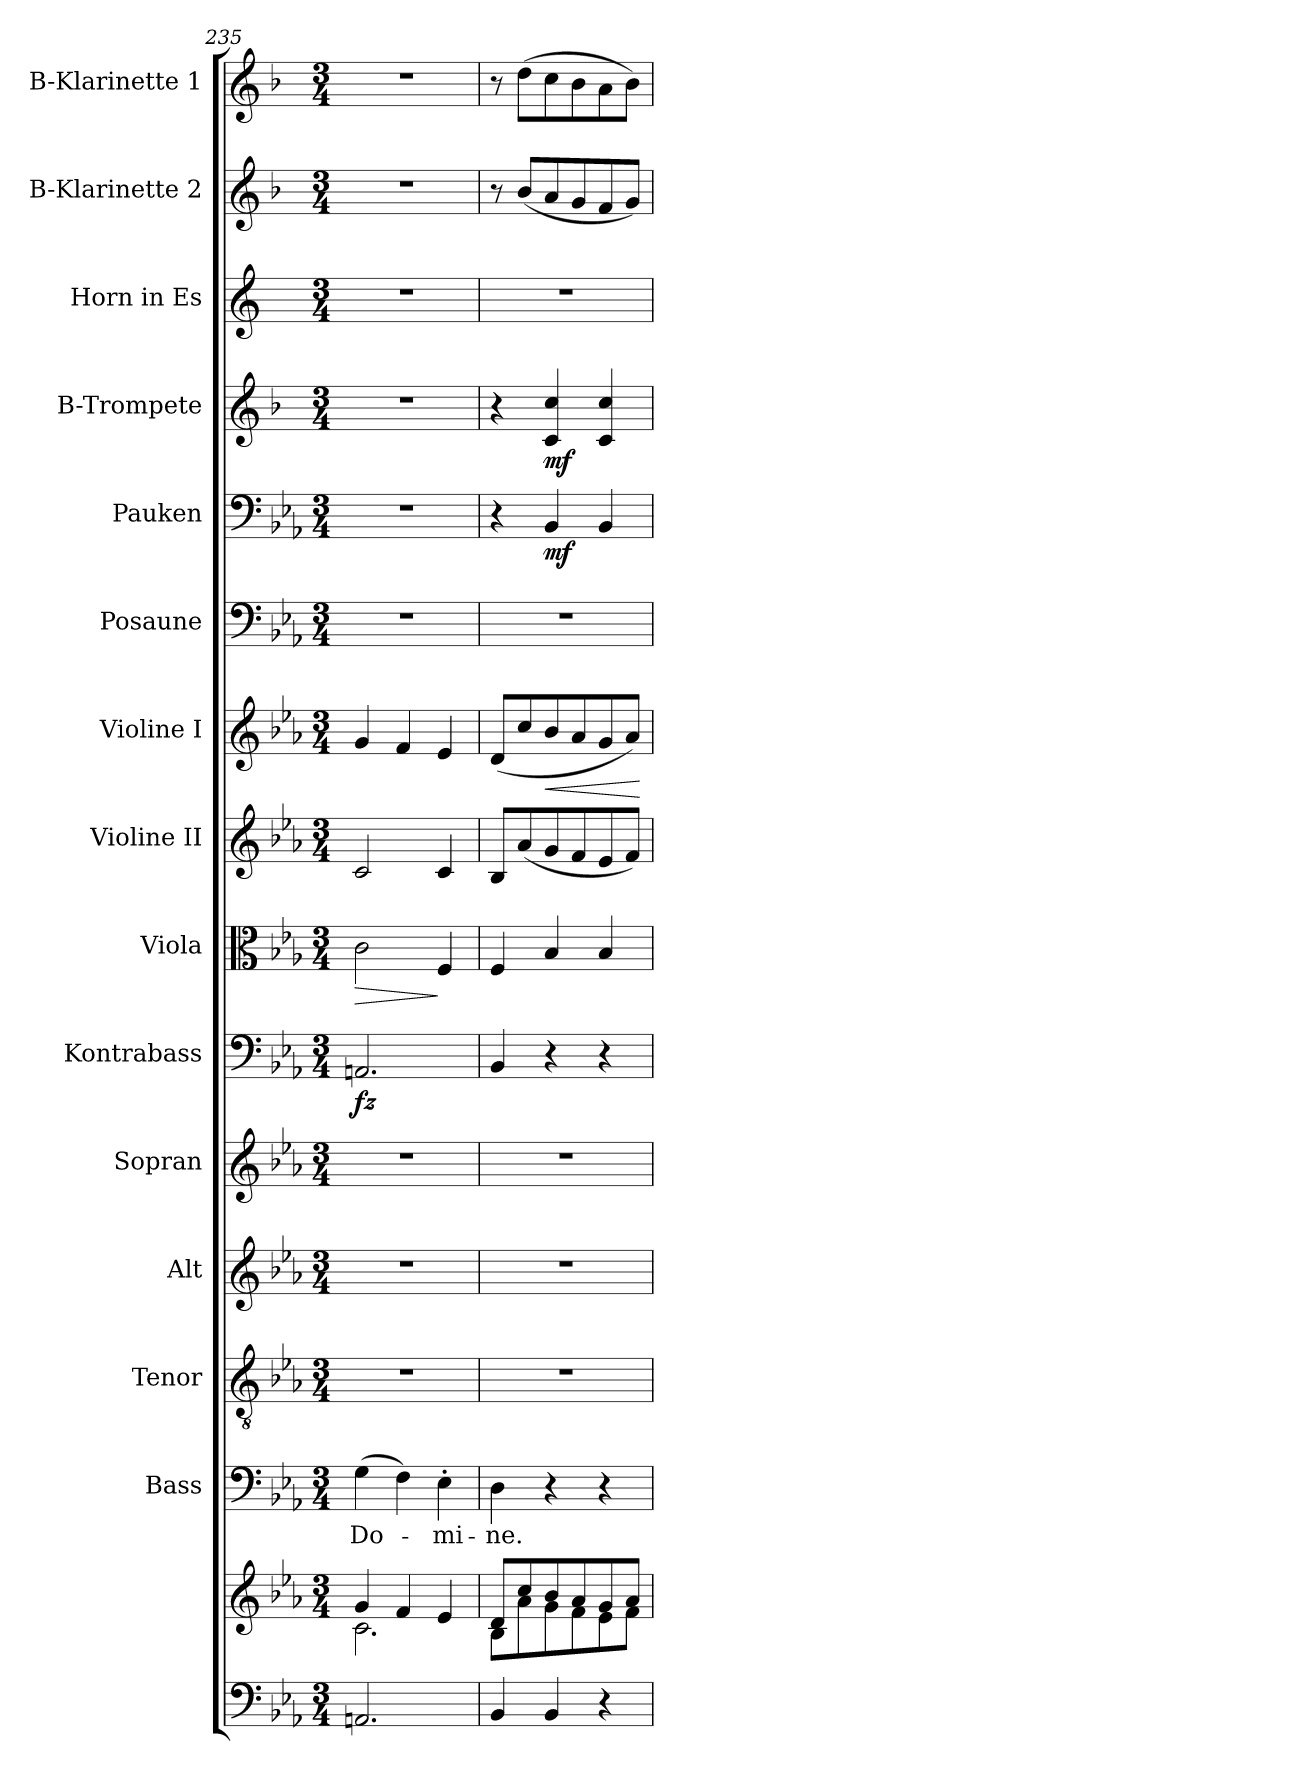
**kern	**kern	**kern	**text	**kern	**kern	**kern	**kern	**dynam	**kern	**dynam	**kern	**kern	**dynam	**kern	**kern	**dynam	**kern	**dynam	**kern	**kern	**kern
*part15	*part15	*part14	*part14	*part13	*part12	*part11	*part10	*part10	*part9	*part9	*part8	*part7	*part7	*part6	*part5	*part5	*part4	*part4	*part3	*part2	*part1
*staff16	*staff15	*staff14	*staff14	*staff13	*staff12	*staff11	*staff10	*staff10	*staff9	*staff9	*staff8	*staff7	*staff7	*staff6	*staff5	*staff5	*staff4	*staff4	*staff3	*staff2	*staff1
*	*	*I"Bass	*	*I"Tenor	*I"Alt	*I"Sopran	*I"Kontrabass	*	*I"Viola	*	*I"Violine II	*I"Violine I	*	*I"Posaune	*I"Pauken	*	*I"B-Trompete	*	*I"Horn in Es	*I"B-Klarinette 2	*I"B-Klarinette 1
*	*	*I'B.	*	*I'T.	*I'A.	*I'S.	*I'Kb.	*	*I'Vla.	*	*I'Vl. II	*I'Vl. I	*	*I'Pos.	*I'Pk.	*	*I'B Trp.	*	*	*I'B Kl. 2	*I'B Kl. 1
*clefF4	*clefG2	*clefF4	*	*clefGv2	*clefG2	*clefG2	*clefF4	*	*clefC3	*	*clefG2	*clefG2	*	*clefF4	*clefF4	*	*clefG2	*	*clefG2	*clefG2	*clefG2
*	*	*	*	*	*	*	*ITrd7c12	*	*	*	*	*	*	*	*	*	*ITrd1c2	*	*ITrd5c9	*ITrd1c2	*ITrd1c2
*k[b-e-a-]	*k[b-e-a-]	*k[b-e-a-]	*	*k[b-e-a-]	*k[b-e-a-]	*k[b-e-a-]	*k[b-e-a-]	*	*k[b-e-a-]	*	*k[b-e-a-]	*k[b-e-a-]	*	*k[b-e-a-]	*k[b-e-a-]	*	*k[b-e-a-]	*	*k[b-e-a-]	*k[b-e-a-]	*k[b-e-a-]
*E-:	*E-:	*E-:	*	*E-:	*E-:	*E-:	*E-:	*	*E-:	*	*E-:	*E-:	*	*E-:	*E-:	*	*E-:	*	*E-:	*E-:	*E-:
*M3/4	*M3/4	*M3/4	*	*M3/4	*M3/4	*M3/4	*M3/4	*	*M3/4	*	*M3/4	*M3/4	*	*M3/4	*M3/4	*	*M3/4	*	*M3/4	*M3/4	*M3/4
=235	=235	=235	=235	=235	=235	=235	=235	=235	=235	=235	=235	=235	=235	=235	=235	=235	=235	=235	=235	=235	=235
*	*^	*	*	*	*	*	*	*	*	*	*	*	*	*	*	*	*	*	*	*	*
!	!	!	!	!LO:LY:b	!	!	!	!	!LO:DY:b	!	!LO:HP:b	!	!	!	!	!	!	!	!	!	!	!
2.AAn/	4g/	2.c\	(>4G\	Do-	2.r	2.r	2.r	2.AAAn/	fz	2c\	>	2c/	4g/	.	2.r	2.r	.	2.r	.	2.r	2.r	2.r
.	4f/	.	4F\)	.	.	.	.	.	.	.	.	.	4f/	.	.	.	.	.	.	.	.	.
!	!	!	!	!LO:LY:b	!	!	!	!	!	!	!	!	!	!	!	!	!	!	!	!	!	!
.	4e-/	.	4E-'>\	-mi-	.	.	.	.	.	4F/	]	4c/	4e-/	.	.	.	.	.	.	.	.	.
=236	=236	=236	=236	=236	=236	=236	=236	=236	=236	=236	=236	=236	=236	=236	=236	=236	=236	=236	=236	=236	=236	=236
!	!	!	!	!LO:LY:b	!	!	!	!	!	!	!	!	!	!	!	!	!	!	!	!	!	!
4BB-/	8d/L	8B-\L	4D\	-ne.	2.r	2.r	2.r	4BBB-/	.	4F/	.	8B-/L	(<8d/L	.	2.r	4r	.	4r	.	2.r	8r	8r
.	8cc/	8a-\	.	.	.	.	.	.	.	.	.	(<8a-/	8cc/	.	.	.	.	.	.	.	(<8a-/L	(>8cc\L
!	!	!	!	!	!	!	!	!	!	!	!	!	!	!LO:HP:b	!	!	!LO:DY:b	!	!LO:DY:b	!	!	!
4BB-/	8b-/	8g\	4r	.	.	.	.	4r	.	4B-/	.	8g/	8b-/	<	.	4BB-/	mf	4B-/ 4b-/	mf	.	8g/	8b-\
.	8a-/	8f\	.	.	.	.	.	.	.	.	.	8f/	8a-/	.	.	.	.	.	.	.	8f/	8a-\
4r	8g/	8e-\	4r	.	.	.	.	4r	.	4B-/	.	8e-/	8g/	.	.	4BB-/	.	4B-/ 4b-/	.	.	8e-/	8g\
.	8a-/J	8f\J	.	.	.	.	.	.	.	.	.	8f/J)	8a-/J)	.	.	.	.	.	.	.	8f/J)	8a-\J)
*	*v	*v	*	*	*	*	*	*	*	*	*	*	*	*	*	*	*	*	*	*	*	*
.	.	.	.	.	.	.	.	.	.	.	.	.	[	.	.	.	.	.	.	.	.
=	=	=	=	=	=	=	=	=	=	=	=	=	=	=	=	=	=	=	=	=	=
*-	*-	*-	*-	*-	*-	*-	*-	*-	*-	*-	*-	*-	*-	*-	*-	*-	*-	*-	*-	*-	*-
